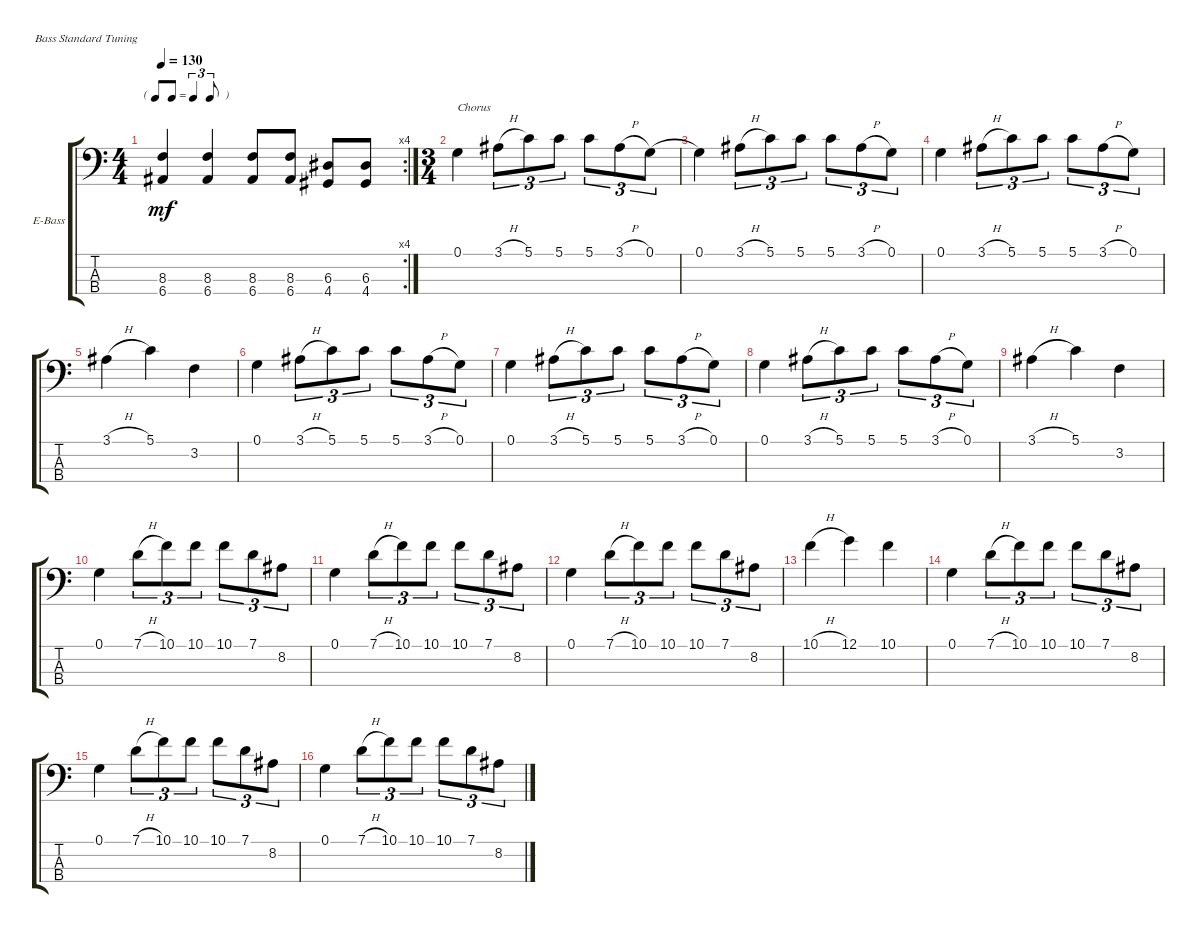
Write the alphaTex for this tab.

\defaultSystemsLayout 4
\bracketExtendMode groupsimilarinstruments
\firstSystemTrackNameOrientation horizontal
\otherSystemsTrackNameOrientation horizontal
\track ("Electric Bass" "E-Bass") {instrument electricbassfinger}
\staff {score tabs}
\tuning (G2 D2 A1 E1)
\rc 4
\ts (4 4)
\tf triplet8th
\tempo 130
\clef f4
\ks c
(6.4 8.3).4{dy mf} (6.4 8.3).4 (6.4 8.3).8 (6.4 8.3).8 (4.4 6.3).8 (4.4 6.3).8 |
\ts (3 4)
0.1.4{txt "Chorus"} 3.1{h}.8{tu (3 2)} 5.1.8{tu (3 2)} 5.1.8{tu (3 2)} 5.1.8{tu (3 2)} 3.1{h}.8{tu (3 2)} 0.1.8{tu (3 2) legatoorigin} |
0.1.4 3.1{h}.8{tu (3 2)} 5.1.8{tu (3 2)} 5.1.8{tu (3 2)} 5.1.8{tu (3 2)} 3.1{h}.8{tu (3 2)} 0.1.8{tu (3 2)} |
0.1.4 3.1{h}.8{tu (3 2)} 5.1.8{tu (3 2)} 5.1.8{tu (3 2)} 5.1.8{tu (3 2)} 3.1{h}.8{tu (3 2)} 0.1.8{tu (3 2)} |
3.1{h}.4 5.1.4 3.2.4 |
0.1.4 3.1{h}.8{tu (3 2)} 5.1.8{tu (3 2)} 5.1.8{tu (3 2)} 5.1.8{tu (3 2)} 3.1{h}.8{tu (3 2)} 0.1.8{tu (3 2)} |
0.1.4 3.1{h}.8{tu (3 2)} 5.1.8{tu (3 2)} 5.1.8{tu (3 2)} 5.1.8{tu (3 2)} 3.1{h}.8{tu (3 2)} 0.1.8{tu (3 2)} |
0.1.4 3.1{h}.8{tu (3 2)} 5.1.8{tu (3 2)} 5.1.8{tu (3 2)} 5.1.8{tu (3 2)} 3.1{h}.8{tu (3 2)} 0.1.8{tu (3 2)} |
3.1{h}.4 5.1.4 3.2.4 |
0.1.4 7.1{h}.8{tu (3 2)} 10.1.8{tu (3 2)} 10.1.8{tu (3 2)} 10.1.8{tu (3 2)} 7.1.8{tu (3 2)} 8.2.8{tu (3 2)} |
0.1.4 7.1{h}.8{tu (3 2)} 10.1.8{tu (3 2)} 10.1.8{tu (3 2)} 10.1.8{tu (3 2)} 7.1.8{tu (3 2)} 8.2.8{tu (3 2)} |
0.1.4 7.1{h}.8{tu (3 2)} 10.1.8{tu (3 2)} 10.1.8{tu (3 2)} 10.1.8{tu (3 2)} 7.1.8{tu (3 2)} 8.2.8{tu (3 2)} |
10.1{h}.4 12.1.4 10.1.4 |
0.1.4 7.1{h}.8{tu (3 2)} 10.1.8{tu (3 2)} 10.1.8{tu (3 2)} 10.1.8{tu (3 2)} 7.1.8{tu (3 2)} 8.2.8{tu (3 2)} |
0.1.4 7.1{h}.8{tu (3 2)} 10.1.8{tu (3 2)} 10.1.8{tu (3 2)} 10.1.8{tu (3 2)} 7.1.8{tu (3 2)} 8.2.8{tu (3 2)} |
0.1.4 7.1{h}.8{tu (3 2)} 10.1.8{tu (3 2)} 10.1.8{tu (3 2)} 10.1.8{tu (3 2)} 7.1.8{tu (3 2)} 8.2.8{tu (3 2)}
